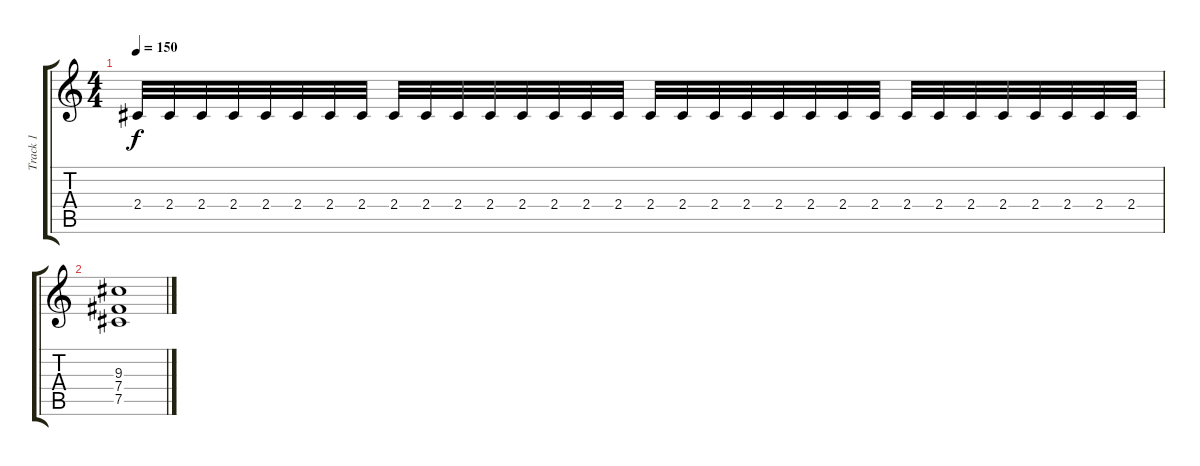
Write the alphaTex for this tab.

\track ("Track 1" "Track 1") {instrument distortionguitar}
\staff {score tabs}
\tuning (Db4 Ab3 E3 B2 Gb2 B1) {hide}
\ts (4 4)
\tempo 150
\clef g2
\ks c
2.4.32{dy f} 2.4.32 2.4.32 2.4.32 2.4.32 2.4.32 2.4.32 2.4.32 2.4.32 2.4.32 2.4.32 2.4.32 2.4.32 2.4.32 2.4.32 2.4.32 2.4.32 2.4.32 2.4.32 2.4.32 2.4.32 2.4.32 2.4.32 2.4.32 2.4.32 2.4.32 2.4.32 2.4.32 2.4.32 2.4.32 2.4.32 2.4.32 |
(9.3 7.4 7.5).1
